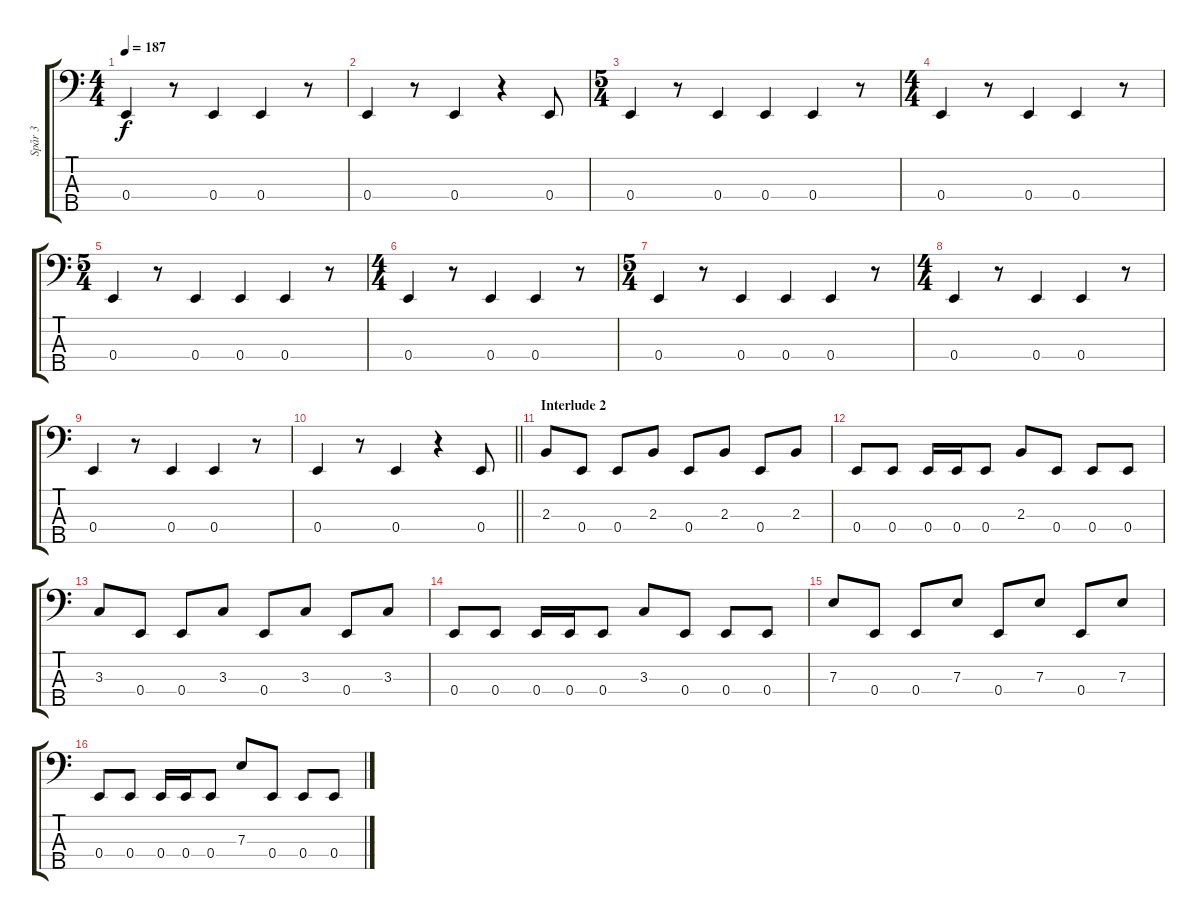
\track ("Spår 3" "Spår 3") {instrument electricbassfinger}
\staff {score tabs}
\tuning (G2 D2 A1 E1 B0) {hide}
\ts (4 4)
\tempo 187
\clef f4
\ks c
0.4.4{dy f} r.8 0.4.4 0.4.4 r.8 |
0.4.4 r.8 0.4.4 r.4 0.4.8 |
\ts (5 4)
0.4.4 r.8 0.4.4 0.4.4 0.4.4 r.8 |
\ts (4 4)
0.4.4 r.8 0.4.4 0.4.4 r.8 |
\ts (5 4)
0.4.4 r.8 0.4.4 0.4.4 0.4.4 r.8 |
\ts (4 4)
0.4.4 r.8 0.4.4 0.4.4 r.8 |
\ts (5 4)
0.4.4 r.8 0.4.4 0.4.4 0.4.4 r.8 |
\ts (4 4)
0.4.4 r.8 0.4.4 0.4.4 r.8 |
0.4.4 r.8 0.4.4 0.4.4 r.8 |
\barLineRight lightlight
0.4.4 r.8 0.4.4 r.4 0.4.8 |
\section ("" "Interlude 2")
2.3.8 0.4.8 0.4.8 2.3.8 0.4.8 2.3.8 0.4.8 2.3.8 |
0.4.8 0.4.8 0.4.16 0.4.16 0.4.8 2.3.8 0.4.8 0.4.8 0.4.8 |
3.3.8 0.4.8 0.4.8 3.3.8 0.4.8 3.3.8 0.4.8 3.3.8 |
0.4.8 0.4.8 0.4.16 0.4.16 0.4.8 3.3.8 0.4.8 0.4.8 0.4.8 |
7.3.8 0.4.8 0.4.8 7.3.8 0.4.8 7.3.8 0.4.8 7.3.8 |
0.4.8 0.4.8 0.4.16 0.4.16 0.4.8 7.3.8 0.4.8 0.4.8 0.4.8
